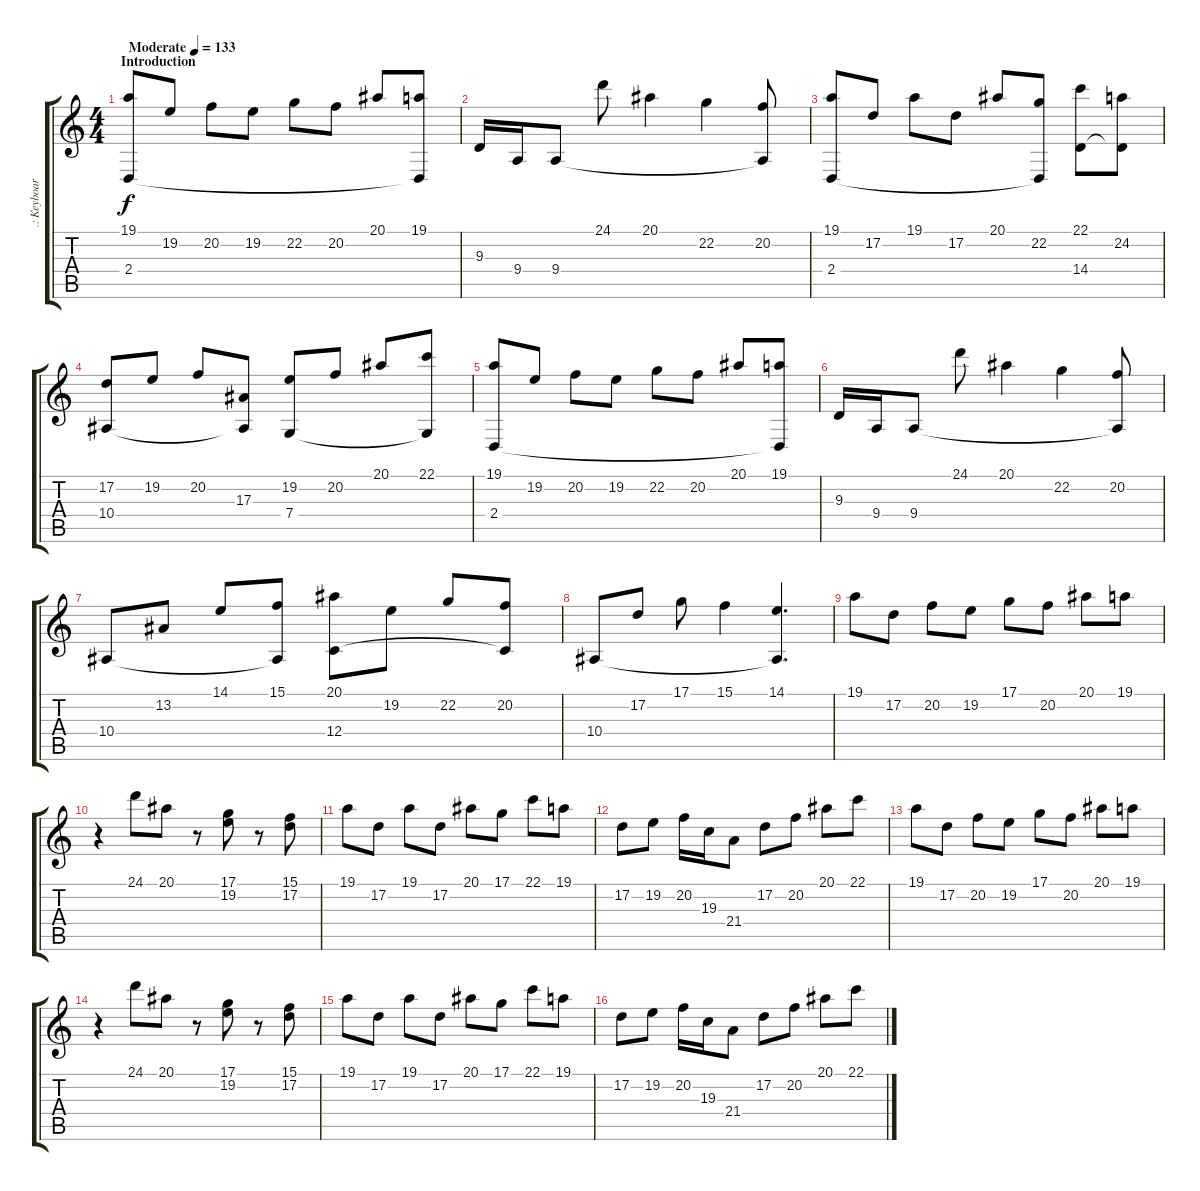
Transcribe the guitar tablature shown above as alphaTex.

\track (".: Keyboard - Melodies :." ".: Keyboar") {instrument acousticgrandpiano}
\staff {score tabs}
\tuning (D4 A3 F3 C3 G2 D2) {hide}
\ts (4 4)
\section ("" "Introduction")
\tempo (133 "Moderate")
\clef g2
\ks c
(19.1 2.4).8{dy f instrument acousticgrandpiano} 19.2.8 20.2.8 19.2.8 22.2.8 20.2.8 20.1.8 (19.1 2.4{t}).8 |
9.3.16 9.4.16 9.4.8 24.1.8 20.1.4 22.2.4 (20.2 9.4{t}).8 |
(19.1 2.4).8 17.2.8 19.1.8 17.2.8 20.1.8 (22.2 2.4{t}).8 (22.1 14.4).8 (24.2 14.4{t}).8 |
(17.2 10.4).8 19.2.8 20.2.8 (17.3 10.4{t}).8 (19.2 7.4).8 20.2.8 20.1.8 (22.1 7.4{t}).8 |
(19.1 2.4).8 19.2.8 20.2.8 19.2.8 22.2.8 20.2.8 20.1.8 (19.1 2.4{t}).8 |
9.3.16 9.4.16 9.4.8 24.1.8 20.1.4 22.2.4 (20.2 9.4{t}).8 |
10.4.8 13.2.8 14.1.8 (15.1 10.4{t}).8 (20.1 12.4).8 19.2.8 22.2.8 (20.2 12.4{t}).8 |
10.4.8 17.2.8 17.1.8 15.1.4 (14.1 10.4{t}).4{d} |
19.1.8{balance 4 instrument stringensemble1} 17.2.8 20.2.8 19.2.8 17.1.8 20.2.8 20.1.8 19.1.8 |
r.4 24.1.8 20.1.8 r.8 (17.1 19.2).8 r.8 (15.1 17.2).8 |
19.1.8 17.2.8 19.1.8 17.2.8 20.1.8 17.1.8 22.1.8 19.1.8 |
17.2.8 19.2.8 20.2.16 19.3.16 21.4.8 17.2.8 20.2.8 20.1.8 22.1.8 |
19.1.8 17.2.8 20.2.8 19.2.8 17.1.8 20.2.8 20.1.8 19.1.8 |
r.4 24.1.8 20.1.8 r.8 (17.1 19.2).8 r.8 (15.1 17.2).8 |
19.1.8 17.2.8 19.1.8 17.2.8 20.1.8 17.1.8 22.1.8 19.1.8 |
17.2.8 19.2.8 20.2.16 19.3.16 21.4.8 17.2.8 20.2.8 20.1.8 22.1.8
